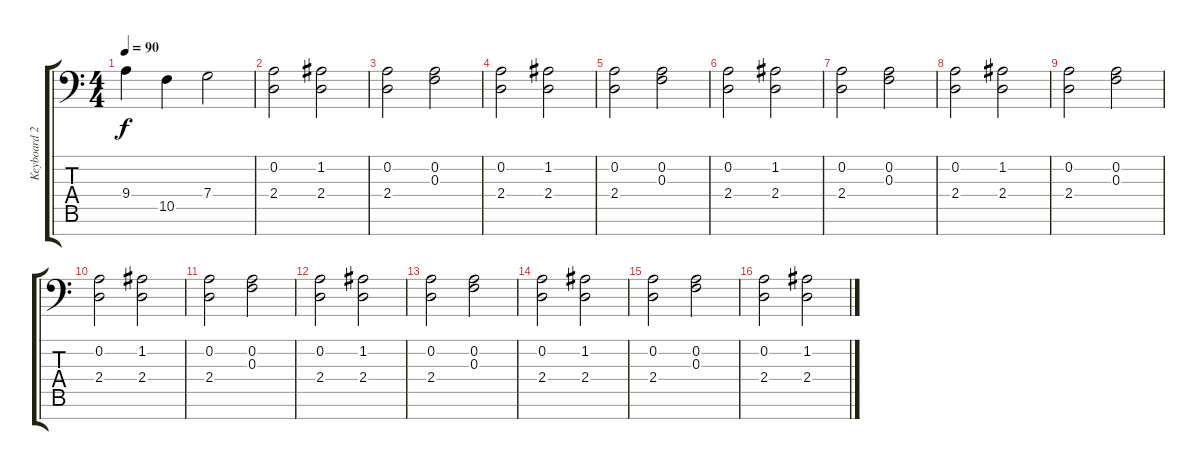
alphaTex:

\track ("Keyboard 2" "Keyboard 2") {instrument stringensemble1}
\staff {score tabs}
\tuning (D4 A3 F3 C3 G2 D2 A1) {hide}
\ts (4 4)
\tempo 90
\clef f4
\ks c
9.4.4{dy f} 10.5.4 7.4.2 |
(0.2 2.4).2{volume 10} (1.2 2.4).2 |
(0.2 2.4).2 (0.2 0.3).2 |
(0.2 2.4).2 (1.2 2.4).2 |
(0.2 2.4).2 (0.2 0.3).2 |
(0.2 2.4).2 (1.2 2.4).2 |
(0.2 2.4).2 (0.2 0.3).2 |
(0.2 2.4).2 (1.2 2.4).2 |
(0.2 2.4).2 (0.2 0.3).2 |
(0.2 2.4).2 (1.2 2.4).2 |
(0.2 2.4).2 (0.2 0.3).2 |
(0.2 2.4).2 (1.2 2.4).2 |
(0.2 2.4).2 (0.2 0.3).2 |
(0.2 2.4).2 (1.2 2.4).2 |
(0.2 2.4).2 (0.2 0.3).2 |
(0.2 2.4).2 (1.2 2.4).2
